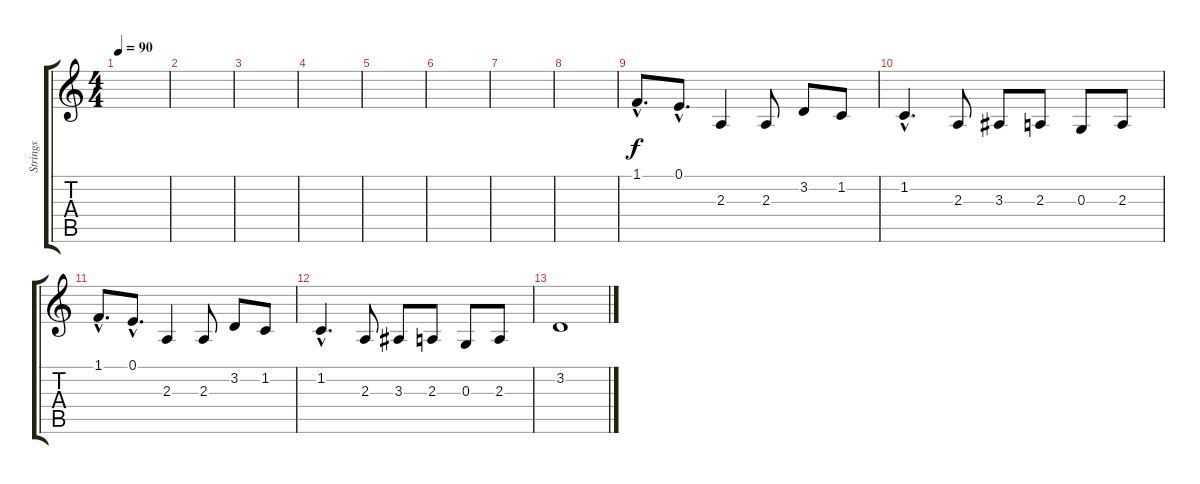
\track ("Strings" "Strings") {instrument stringensemble1}
\staff {score tabs}
\tuning (E4 B3 G3 D3 A2 E2) {hide}
\ts (4 4)
\tempo 90
\clef g2
\ks c
|
|
|
|
|
|
|
|
1.1{hac}.8{d volume 12} 0.1{hac}.8{d} 2.3.4 2.3.8 3.2.8 1.2.8 |
1.2{hac}.4{d} 2.3.8 3.3.8 2.3.8 0.3.8 2.3.8 |
1.1{hac}.8{d} 0.1{hac}.8{d} 2.3.4 2.3.8 3.2.8 1.2.8 |
1.2{hac}.4{d} 2.3.8 3.3.8 2.3.8 0.3.8 2.3.8 |
3.2.1{volume 0}
